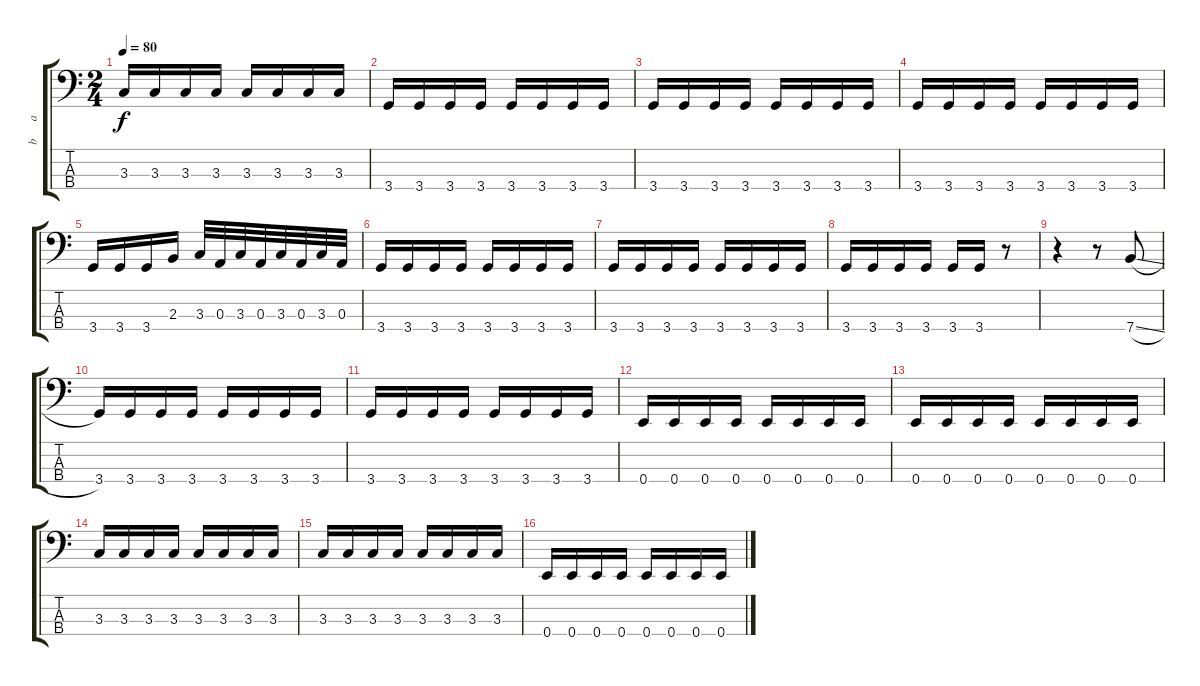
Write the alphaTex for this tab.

\track ("b      a       s      s" "b      a  ") {instrument electricbassfinger}
\staff {score tabs}
\tuning (G2 D2 A1 E1) {hide}
\ts (2 4)
\tempo 80
\clef f4
\ks c
3.3.16{dy f} 3.3.16 3.3.16 3.3.16 3.3.16 3.3.16 3.3.16 3.3.16 |
3.4.16 3.4.16 3.4.16 3.4.16 3.4.16 3.4.16 3.4.16 3.4.16 |
3.4.16 3.4.16 3.4.16 3.4.16 3.4.16 3.4.16 3.4.16 3.4.16 |
3.4.16 3.4.16 3.4.16 3.4.16 3.4.16 3.4.16 3.4.16 3.4.16 |
3.4.16 3.4.16 3.4.16 2.3.16 3.3.32 0.3.32 3.3.32 0.3.32 3.3.32 0.3.32 3.3.32 0.3.32 |
3.4.16 3.4.16 3.4.16 3.4.16 3.4.16 3.4.16 3.4.16 3.4.16 |
3.4.16 3.4.16 3.4.16 3.4.16 3.4.16 3.4.16 3.4.16 3.4.16 |
3.4.16 3.4.16 3.4.16 3.4.16 3.4.16 3.4.16 r.8 |
r.4 r.8 7.4{sl}.8 |
3.4.16 3.4.16 3.4.16 3.4.16 3.4.16 3.4.16 3.4.16 3.4.16 |
3.4.16 3.4.16 3.4.16 3.4.16 3.4.16 3.4.16 3.4.16 3.4.16 |
0.4.16 0.4.16 0.4.16 0.4.16 0.4.16 0.4.16 0.4.16 0.4.16 |
0.4.16 0.4.16 0.4.16 0.4.16 0.4.16 0.4.16 0.4.16 0.4.16 |
3.3.16 3.3.16 3.3.16 3.3.16 3.3.16 3.3.16 3.3.16 3.3.16 |
3.3.16 3.3.16 3.3.16 3.3.16 3.3.16 3.3.16 3.3.16 3.3.16 |
0.4.16 0.4.16 0.4.16 0.4.16 0.4.16 0.4.16 0.4.16 0.4.16
